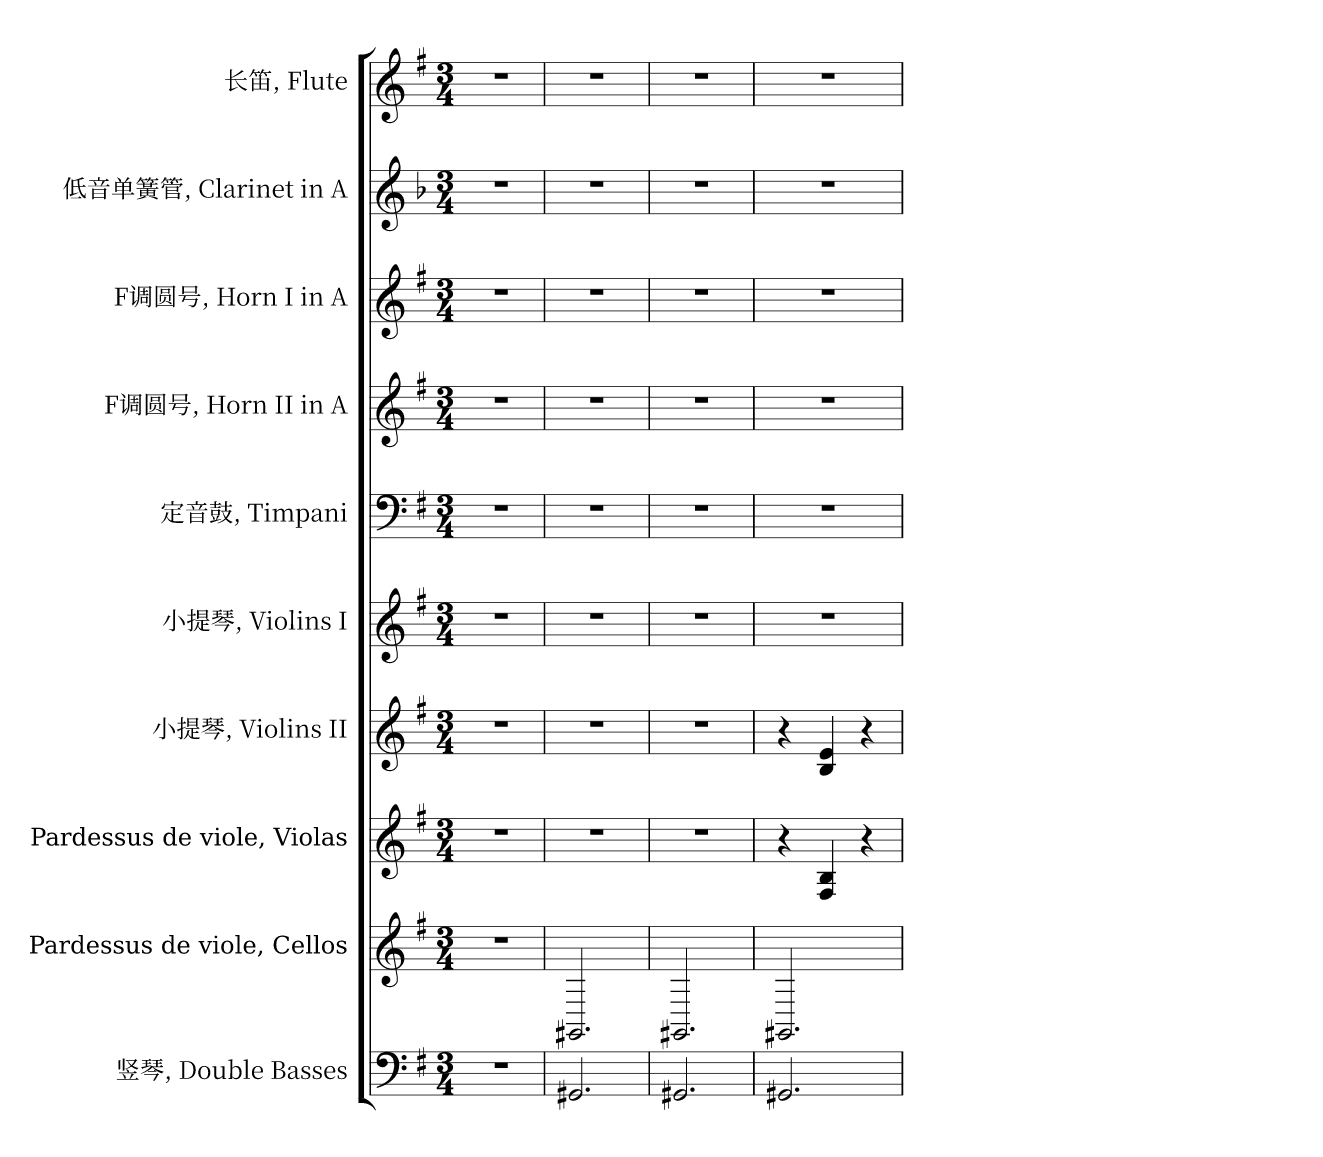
**kern	**kern	**kern	**kern	**kern	**kern	**kern	**kern	**kern	**kern
*part10	*part9	*part8	*part7	*part6	*part5	*part4	*part3	*part2	*part1
*staff10	*staff9	*staff8	*staff7	*staff6	*staff5	*staff4	*staff3	*staff2	*staff1
*I"竖琴, Double Basses	*I"Pardessus de viole, Cellos	*I"Pardessus de viole, Violas	*I"小提琴, Violins II	*I"小提琴, Violins I	*I"定音鼓, Timpani	*I"F调圆号, Horn II in A	*I"F调圆号, Horn I in A	*I"低音单簧管, Clarinet in A	*I"长笛, Flute
*	*I'Pds. v.	*I'Pds. v.	*I'Vln.	*I'Vln.	*I'Timp.	*I'F Hn.	*I'F Hn.	*	*I'Fl.
*clefF4	*clefG2	*clefG2	*clefG2	*clefG2	*clefF4	*clefG2	*clefG2	*clefG2	*clefG2
*	*	*	*	*	*	*ITrd4c7	*ITrd4c7	*ITrd8c14	*
*k[f#]	*k[f#]	*k[f#]	*k[f#]	*k[f#]	*k[f#]	*k[]	*k[]	*k[b-]	*k[f#]
*M3/4	*M3/4	*M3/4	*M3/4	*M3/4	*M3/4	*M3/4	*M3/4	*M3/4	*M3/4
*MM250	*MM250	*MM250	*MM250	*MM250	*MM250	*MM250	*MM250	*MM250	*MM250
=1	=1	=1	=1	=1	=1	=1	=1	=1	=1
2.r	2.r	2.r	2.r	2.r	2.r	2.r	2.r	2.r	2.r
=2	=2	=2	=2	=2	=2	=2	=2	=2	=2
*	*	*	*	*	*	*	*	*	*MM94
2.GG#X/	2.GG#X/	2.r	2.r	2.r	2.r	2.r	2.r	2.r	2.r
=3	=3	=3	=3	=3	=3	=3	=3	=3	=3
2.GG#X/	2.GG#X/	2.r	2.r	2.r	2.r	2.r	2.r	2.r	2.r
=4	=4	=4	=4	=4	=4	=4	=4	=4	=4
2.GG#X/	2.GG#X/	4r	4r	2.r	2.r	2.r	2.r	2.r	2.r
.	.	4F#/ 4B/	4B/ 4e/	.	.	.	.	.	.
.	.	4r	4r	.	.	.	.	.	.
=	=	=	=	=	=	=	=	=	=
*-	*-	*-	*-	*-	*-	*-	*-	*-	*-
